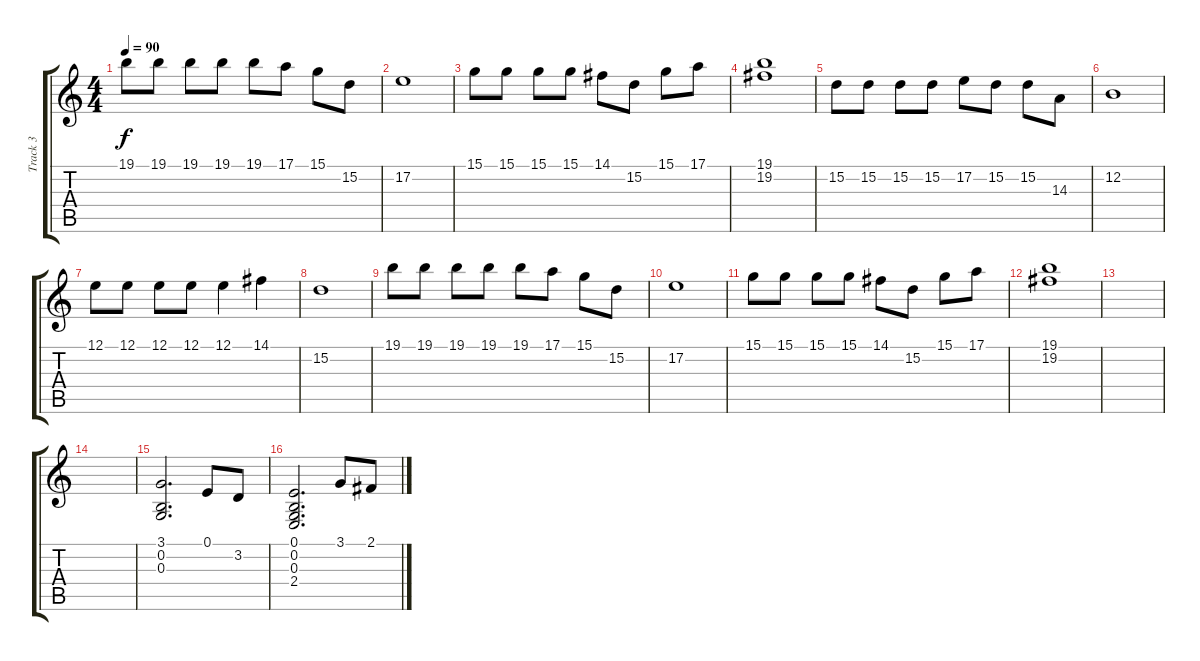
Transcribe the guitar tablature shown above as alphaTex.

\track ("Track 3" "Track 3") {instrument stringensemble1}
\staff {score tabs}
\tuning (E4 B3 G3 D3 A2 E2) {hide}
\ts (4 4)
\tempo 90
\clef g2
\ks c
19.1.8{dy f} 19.1.8 19.1.8 19.1.8 19.1.8 17.1.8 15.1.8 15.2.8 |
17.2.1 |
15.1.8 15.1.8 15.1.8 15.1.8 14.1.8 15.2.8 15.1.8 17.1.8 |
(19.1 19.2).1 |
15.2.8 15.2.8 15.2.8 15.2.8 17.2.8 15.2.8 15.2.8 14.3.8 |
12.2.1 |
12.1.8 12.1.8 12.1.8 12.1.8 12.1.4 14.1.4 |
15.2.1 |
19.1.8 19.1.8 19.1.8 19.1.8 19.1.8 17.1.8 15.1.8 15.2.8 |
17.2.1 |
15.1.8 15.1.8 15.1.8 15.1.8 14.1.8 15.2.8 15.1.8 17.1.8 |
(19.1 19.2).1 |
|
|
(3.1 0.2 0.3).2{d} 0.1.8 3.2.8 |
(0.1 0.2 0.3 2.4).2{d} 3.1.8 2.1.8
